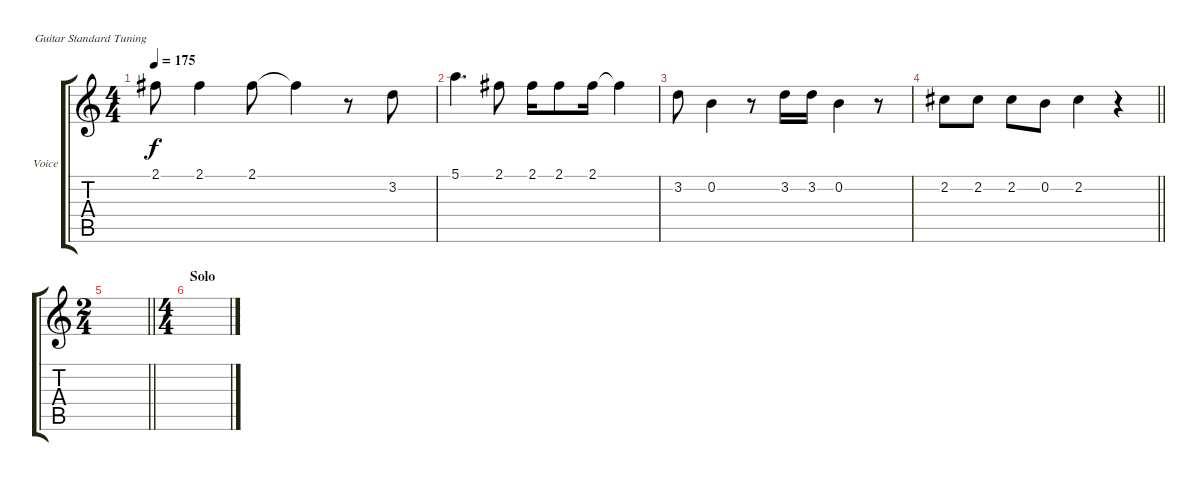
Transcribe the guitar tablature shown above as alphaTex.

\bracketExtendMode groupsimilarinstruments
\firstSystemTrackNameOrientation horizontal
\otherSystemsTrackNameOrientation horizontal
\track ("Voice" "Voice") {mute instrument lead6voice}
\staff {score tabs}
\tuning (E4 B3 G3 D3 A2 E2)
\displaytranspose 12
\ts (4 4)
\tempo 175
\clef g2
\ks c
2.1.8{dy f} 2.1.4 2.1.8 2.1{t}.4 r.8 3.2.8 |
5.1.4{d} 2.1.8 2.1.16 2.1.8 2.1.16 2.1{t}.4 |
3.2.8 0.2.4 r.8 3.2.16 3.2.16 0.2.4 r.8 |
\barLineRight lightlight
2.2.8 2.2.8 2.2.8 0.2.8 2.2.4 r.4 |
\ts (2 4)
\beaming (8 2 2)
\barLineRight lightlight
|
\ts (4 4)
\beaming (8 2 2 2 2)
\section ("" "Solo")
